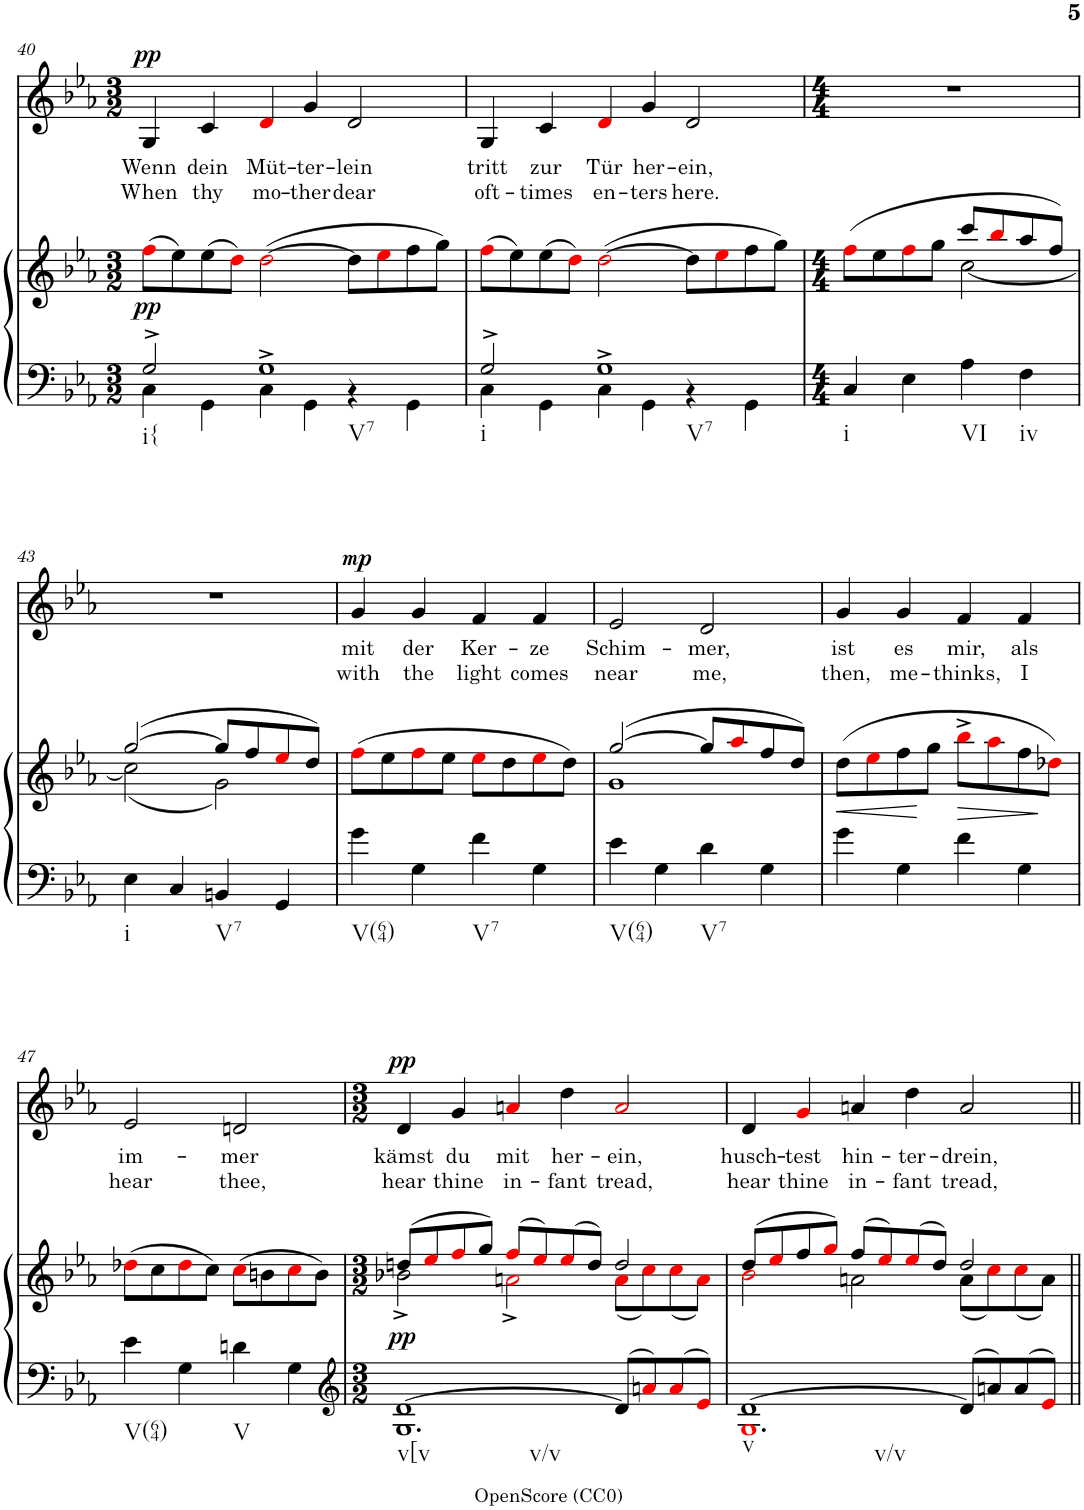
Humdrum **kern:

**kern	**kern	**dynam	**kern	**text	**text	**dynam
*part2	*part2	*part2	*part1	*part1	*part1	*part1
*staff3	*staff2	*staff2/3	*staff1	*staff1	*staff1	*staff1
*I"Piano	*	*	*I"Voice	*	*	*
*I'Pno	*	*	*	*	*	*
!!LO:PB:g=z
*clefF4	*clefG2	*	*clefG2	*	*	*
*k[b-e-a-]	*k[b-e-a-]	*	*k[b-e-a-]	*	*	*
*M3/2	*M3/2	*	*M3/2	*	*	*
=40	=40	=40	=40	=40	=40	=40
*^	*	*	*	*	*	*
!LO:TX:b:t=i{	!	!	!	!	!	!	!
!	!	!	!LO:DY:b	!	!LO:LY:b	!LO:LY:b	!LO:DY:a
2G^/	4C\	(8ffi\L	pp	4G/	Wenn	When	pp
.	.	8ee-\)	.	.	.	.	.
!	!	!	!	!	!LO:LY:b	!LO:LY:b	!
.	4GG\	(8ee-\	.	4c/	dein	thy	.
.	.	8ddi\J)	.	.	.	.	.
!	!	!	!	!	!LO:LY:b	!LO:LY:b	!
1G^	4C\	([2ddi\	.	4di/	Müt-	mo-	.
!	!	!	!	!	!LO:LY:b	!LO:LY:b	!
.	4GG\	.	.	4g/	-ter-	-ther	.
!	!LO:TX:b:t=V7	!	!	!	!	!	!
!	!	!	!	!	!LO:LY:b	!LO:LY:b	!
.	4r	8dd\L]	.	2d/	-lein	dear	.
.	.	8ee-i\	.	.	.	.	.
.	4GG\	8ff\	.	.	.	.	.
.	.	8gg\J)	.	.	.	.	.
=41	=41	=41	=41	=41	=41	=41	=41
!LO:TX:b:t=i	!	!	!	!	!	!	!
!	!	!	!	!	!LO:LY:b	!LO:LY:b	!
2G^/	4C\	(8ffi\L	.	4G/	tritt	oft-	.
.	.	8ee-\)	.	.	.	.	.
!	!	!	!	!	!LO:LY:b	!LO:LY:b	!
.	4GG\	(8ee-\	.	4c/	zur	-times	.
.	.	8ddi\J)	.	.	.	.	.
!	!	!	!	!	!LO:LY:b	!LO:LY:b	!
1G^	4C\	([2ddi\	.	4di/	Tür	en-	.
!	!	!	!	!	!LO:LY:b	!LO:LY:b	!
.	4GG\	.	.	4g/	her-	-ters	.
!	!LO:TX:b:t=V7	!	!	!	!	!	!
!	!	!	!	!	!LO:LY:b	!LO:LY:b	!
.	4r	8dd\L]	.	2d/	-ein,	here.	.
.	.	8ee-i\	.	.	.	.	.
.	4GG\	8ff\	.	.	.	.	.
.	.	8gg\J)	.	.	.	.	.
*v	*v	*	*	*	*	*	*
=42	=42	=42	=42	=42	=42	=42
*M4/4	*M4/4	*	*M4/4	*	*	*
*	*^	*	*	*	*	*
!LO:TX:b:t=i	!	!	!	!	!	!	!
4C/	(8ffi\L	2ryy	.	1r	.	.	.
.	8ee-\	.	.	.	.	.	.
4E-\	8ffi\	.	.	.	.	.	.
.	8gg\J	.	.	.	.	.	.
!LO:TX:b:t=VI	!	!	!	!	!	!	!
4A-\	8ccc/L	[2cc\	.	.	.	.	.
.	8bb-i/	.	.	.	.	.	.
!LO:TX:b:t=iv	!	!	!	!	!	!	!
4F\	8aa-/	.	.	.	.	.	.
.	8ff/J)	.	.	.	.	.	.
!!LO:LB:g=z
=43	=43	=43	=43	=43	=43	=43	=43
!LO:TX:b:t=i	!	!	!	!	!	!	!
4E-\	([2gg/	(2cc\]	.	1r	.	.	.
4C/	.	.	.	.	.	.	.
!LO:TX:b:t=V7	!	!	!	!	!	!	!
4BBn/	8gg/L]	2g\)	.	.	.	.	.
.	8ff/	.	.	.	.	.	.
4GG/	8ee-i/	.	.	.	.	.	.
.	8dd/J)	.	.	.	.	.	.
*	*v	*v	*	*	*	*	*
=44	=44	=44	=44	=44	=44	=44
!LO:TX:b:t=V(64)	!	!	!	!	!	!
!	!	!	!	!LO:LY:b	!LO:LY:b	!LO:DY:a
4g\	(8ffi\L	.	4g/	mit	with	mp
.	8ee-\	.	.	.	.	.
!	!	!	!	!LO:LY:b	!LO:LY:b	!
4G\	8ffi\	.	4g/	der	the	.
.	8ee-\J	.	.	.	.	.
!LO:TX:b:t=V7	!	!	!	!	!	!
!	!	!	!	!LO:LY:b	!LO:LY:b	!
4f\	8ee-i\L	.	4f/	Ker-	light	.
.	8dd\	.	.	.	.	.
!	!	!	!	!LO:LY:b	!LO:LY:b	!
4G\	8ee-i\	.	4f/	-ze	comes	.
.	8dd\J)	.	.	.	.	.
=45	=45	=45	=45	=45	=45	=45
*	*^	*	*	*	*	*
!LO:TX:b:t=V(64)	!	!	!	!	!	!	!
!	!	!	!	!	!LO:LY:b	!LO:LY:b	!
4e-\	([2gg/	1g	.	2e-/	Schim-	near	.
4G\	.	.	.	.	.	.	.
!LO:TX:b:t=V7	!	!	!	!	!	!	!
!	!	!	!	!	!LO:LY:b	!LO:LY:b	!
4d\	8gg/L]	.	.	2d/	-mer,	me,	.
.	8aa-i/	.	.	.	.	.	.
4G\	8ff/	.	.	.	.	.	.
.	8dd/J)	.	.	.	.	.	.
*	*v	*v	*	*	*	*	*
=46	=46	=46	=46	=46	=46	=46
!	!	!LO:HP:b	!	!LO:LY:b	!LO:LY:b	!
4g\	(8dd\L	<	4g/	ist	then,	.
.	8ee-i\	.	.	.	.	.
!	!	!	!	!LO:LY:b	!LO:LY:b	!
4G\	8ff\	.	4g/	es	me-	.
.	8gg\J	[	.	.	.	.
!	!	!LO:HP:b	!	!LO:LY:b	!LO:LY:b	!
4f\	8bb-^i\L	>	4f/	mir,	-thinks,	.
.	8aa-i\	.	.	.	.	.
!	!	!	!	!LO:LY:b	!LO:LY:b	!
4G\	8ff\	.	4f/	als	I	.
.	8dd-Xi\J)	]	.	.	.	.
!!LO:LB:g=z
=47	=47	=47	=47	=47	=47	=47
!LO:TX:b:t=V(64)	!	!	!	!	!	!
!	!	!	!	!LO:LY:b	!LO:LY:b	!
4e-\	(8dd-Xi\L	.	2e-/	im-	hear	.
.	8cc\	.	.	.	.	.
4G\	8dd-i\	.	.	.	.	.
.	8cc\J)	.	.	.	.	.
!LO:TX:b:t=V	!	!	!	!	!	!
!	!	!	!	!LO:LY:b	!LO:LY:b	!
4dn\	(8cci\L	.	2dn/	-mer	thee,	.
.	8bn\	.	.	.	.	.
4G\	8cci\	.	.	.	.	.
.	8b\J)	.	.	.	.	.
=48	=48	=48	=48	=48	=48	=48
*clefG2	*	*	*	*	*	*
*M3/2	*M3/2	*	*M3/2	*	*	*
*^	*^	*	*	*	*	*
!LO:TX:b:t=v/v	!	!	!	!	!	!	!	!
!LO:TX:b:t=v[v	!	!	!	!	!	!	!	!
!	!	!	!	!LO:DY:a=2	!	!LO:LY:b	!LO:LY:b	!LO:DY:a
[1d	1.G	(8ddn/L	2b-X^\	pp	4d/	kämst	hear	pp
.	.	8ee-i/	.	.	.	.	.	.
!	!	!	!	!	!	!LO:LY:b	!LO:LY:b	!
.	.	8ffi/	.	.	4g/	du	thine	.
.	.	8gg/J)	.	.	.	.	.	.
!	!	!	!	!	!	!LO:LY:b	!LO:LY:b	!
.	.	(8ffi/L	2an^i\	.	4ani/	mit	in-	.
.	.	8ee-i/)	.	.	.	.	.	.
!	!	!	!	!	!	!LO:LY:b	!LO:LY:b	!
.	.	(8ee-i/	.	.	4dd\	her-	-fant	.
.	.	8dd/J)	.	.	.	.	.	.
!	!	!	!	!	!	!LO:LY:b	!LO:LY:b	!
8d/L]	.	(<8ai\L	2dd/	.	2ai/	-ein,	tread,	.
8ani/	.	8cci\)	.	.	.	.	.	.
8ai/	.	(<8cci\	.	.	.	.	.	.
8e-i/J	.	8ai\J)	.	.	.	.	.	.
=49	=49	=49	=49	=49	=49	=49	=49	=49
!LO:TX:b:t=v	!	!	!	!	!	!	!	!
!LO:TX:b:t=v/v	!	!	!	!	!	!	!	!
!	!	!	!	!	!	!LO:LY:b	!LO:LY:b	!
[1d	1.Gi	(8dd/L	2b-i\	.	4d/	husch-	hear	.
.	.	8ee-i/	.	.	.	.	.	.
!	!	!	!	!	!	!LO:LY:b	!LO:LY:b	!
.	.	8ff/	.	.	4gi/	-test	thine	.
.	.	8ggi/J)	.	.	.	.	.	.
!	!	!	!	!	!	!LO:LY:b	!LO:LY:b	!
.	.	(8ff/L	2an\	.	4an/	hin-	in-	.
.	.	8ee-i/)	.	.	.	.	.	.
!	!	!	!	!	!	!LO:LY:b	!LO:LY:b	!
.	.	(8ee-i/	.	.	4dd\	-ter-	-fant	.
.	.	8dd/J)	.	.	.	.	.	.
!	!	!	!	!	!	!LO:LY:b	!LO:LY:b	!
8d/L]	.	(<8a\L	2dd/	.	2a/	-drein,	tread,	.
8an/	.	8cci\)	.	.	.	.	.	.
8a/	.	(<8cci\	.	.	.	.	.	.
8e-i/J	.	8a\J)	.	.	.	.	.	.
*v	*v	*	*	*	*	*	*	*
*	*v	*v	*	*	*	*	*
=||	=||	=||	=||	=||	=||	=||
*-	*-	*-	*-	*-	*-	*-
